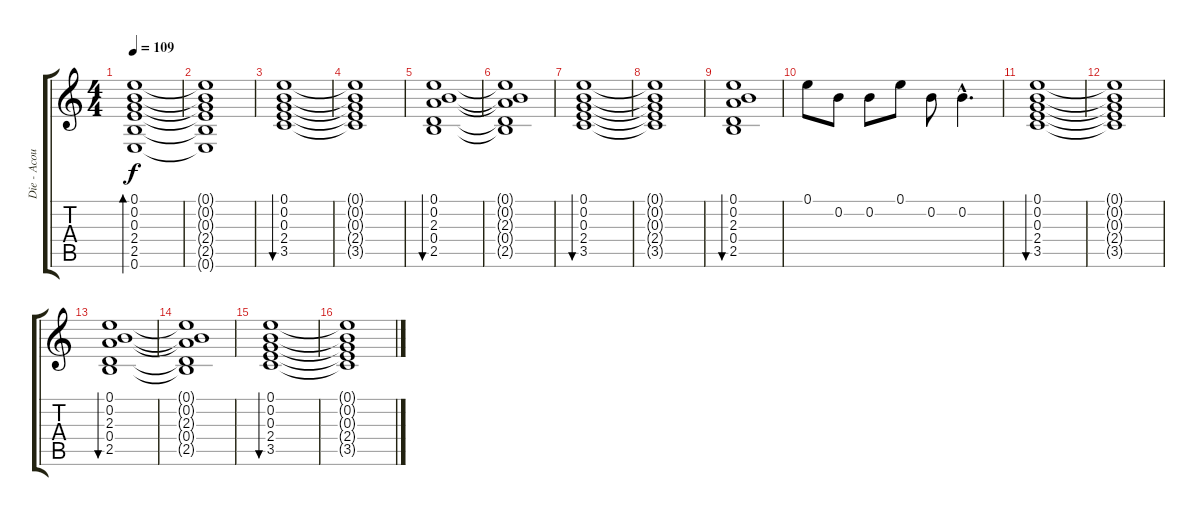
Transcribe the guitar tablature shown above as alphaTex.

\track ("Die - Acoustic" "Die - Acou") {instrument acousticguitarsteel}
\staff {score tabs}
\tuning (E4 B3 G3 D3 A2 E2) {hide}
\ts (4 4)
\tempo 109
\clef g2
\ks c
(0.1 0.2 0.3 2.4 2.5 0.6).1{bd 480 dy f} |
(0.1{t} 0.2{t} 0.3{t} 2.4{t} 2.5{t} 0.6{t}).1 |
(0.1 0.2 0.3 2.4 3.5).1{bu 240} |
(0.1{t} 0.2{t} 0.3{t} 2.4{t} 3.5{t}).1 |
(0.1 0.2 2.3 0.4 2.5).1{bu 240} |
(0.1{t} 0.2{t} 2.3{t} 0.4{t} 2.5{t}).1 |
(0.1 0.2 0.3 2.4 3.5).1{bu 240} |
(0.1{t} 0.2{t} 0.3{t} 2.4{t} 3.5{t}).1 |
(0.1 0.2 2.3 0.4 2.5).1{bu 240} |
0.1.8 0.2.8 0.2.8 0.1.8 0.2.8 0.2{hac}.4{d} |
(0.1 0.2 0.3 2.4 3.5).1{bu 240} |
(0.1{t} 0.2{t} 0.3{t} 2.4{t} 3.5{t}).1 |
(0.1 0.2 2.3 0.4 2.5).1{bu 240} |
(0.1{t} 0.2{t} 2.3{t} 0.4{t} 2.5{t}).1 |
(0.1 0.2 0.3 2.4 3.5).1{bu 240} |
(0.1{t} 0.2{t} 0.3{t} 2.4{t} 3.5{t}).1
